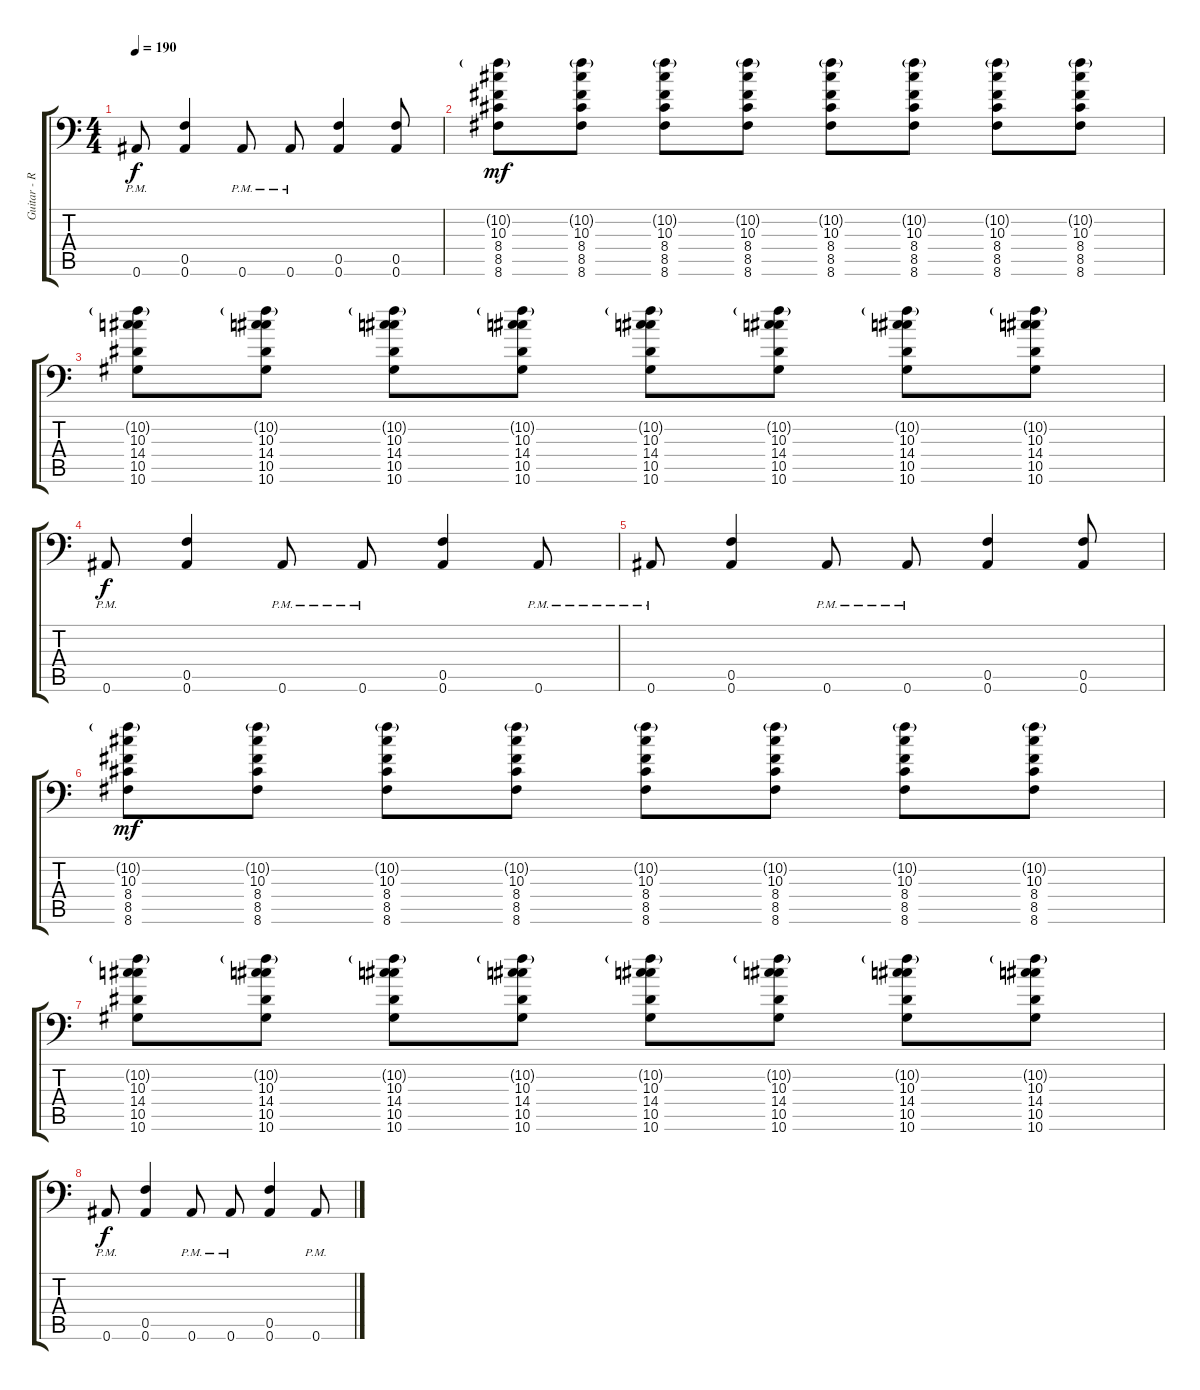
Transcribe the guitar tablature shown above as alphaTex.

\track ("Guitar - Right" "Guitar - R") {instrument distortionguitar}
\staff {score tabs}
\tuning (C4 G3 Eb3 Bb2 F2 Bb1) {hide}
\ts (4 4)
\tempo 190
\clef f4
\ks c
0.6{pm}.8{dy f} (0.5 0.6).4 0.6{pm}.8 0.6{pm}.8 (0.5 0.6).4 (0.5 0.6).8 |
(10.2{g} 10.3 8.4 8.5 8.6).8{dy mf} (10.2{g} 10.3 8.4 8.5 8.6).8 (10.2{g} 10.3 8.4 8.5 8.6).8 (10.2{g} 10.3 8.4 8.5 8.6).8 (10.2{g} 10.3 8.4 8.5 8.6).8 (10.2{g} 10.3 8.4 8.5 8.6).8 (10.2{g} 10.3 8.4 8.5 8.6).8 (10.2{g} 10.3 8.4 8.5 8.6).8 |
(10.2{g} 10.3 14.4 10.5 10.6).8 (10.2{g} 10.3 14.4 10.5 10.6).8 (10.2{g} 10.3 14.4 10.5 10.6).8 (10.2{g} 10.3 14.4 10.5 10.6).8 (10.2{g} 10.3 14.4 10.5 10.6).8 (10.2{g} 10.3 14.4 10.5 10.6).8 (10.2{g} 10.3 14.4 10.5 10.6).8 (10.2{g} 10.3 14.4 10.5 10.6).8 |
0.6{pm}.8{dy f} (0.5 0.6).4 0.6{pm}.8 0.6{pm}.8 (0.5 0.6).4 0.6{pm}.8 |
0.6{pm}.8 (0.5 0.6).4 0.6{pm}.8 0.6{pm}.8 (0.5 0.6).4 (0.5 0.6).8 |
(10.2{g} 10.3 8.4 8.5 8.6).8{dy mf} (10.2{g} 10.3 8.4 8.5 8.6).8 (10.2{g} 10.3 8.4 8.5 8.6).8 (10.2{g} 10.3 8.4 8.5 8.6).8 (10.2{g} 10.3 8.4 8.5 8.6).8 (10.2{g} 10.3 8.4 8.5 8.6).8 (10.2{g} 10.3 8.4 8.5 8.6).8 (10.2{g} 10.3 8.4 8.5 8.6).8 |
(10.2{g} 10.3 14.4 10.5 10.6).8 (10.2{g} 10.3 14.4 10.5 10.6).8 (10.2{g} 10.3 14.4 10.5 10.6).8 (10.2{g} 10.3 14.4 10.5 10.6).8 (10.2{g} 10.3 14.4 10.5 10.6).8 (10.2{g} 10.3 14.4 10.5 10.6).8 (10.2{g} 10.3 14.4 10.5 10.6).8 (10.2{g} 10.3 14.4 10.5 10.6).8 |
0.6{pm}.8{dy f} (0.5 0.6).4 0.6{pm}.8 0.6{pm}.8 (0.5 0.6).4 0.6{pm}.8
